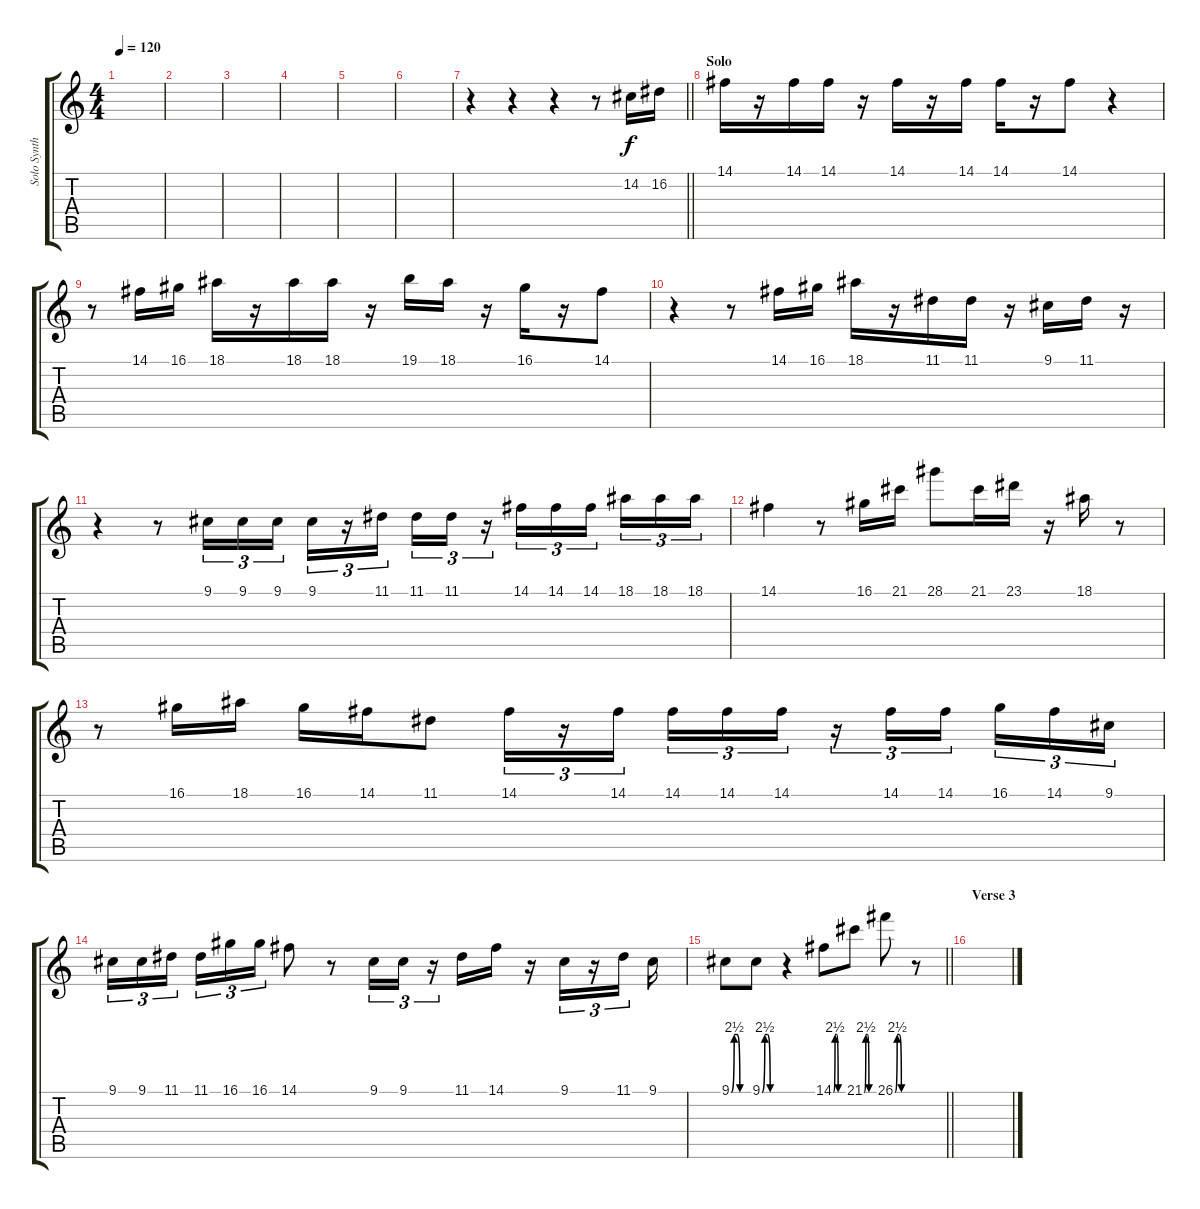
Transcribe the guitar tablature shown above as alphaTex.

\track ("Solo Synth" "Solo Synth") {instrument kalimba}
\staff {score tabs}
\tuning (E4 B3 G3 D3 A2 E2) {hide}
\ts (4 4)
\tempo 120
\clef g2
\ks c
|
|
|
|
|
|
\barLineRight lightlight
r.4 r.4 r.4 r.8 14.2.16 16.2.16 |
\section ("" "Solo")
14.1.16 r.16 14.1.16 14.1.16 r.16 14.1.16 r.16 14.1.16 14.1.16 r.16 14.1.8 r.4 |
r.8 14.1.16 16.1.16 18.1.16 r.16 18.1.16 18.1.16 r.16 19.1.16 18.1.16 r.16 16.1.16 r.16 14.1.8 |
r.4 r.8 14.1.16 16.1.16 18.1.16 r.16 11.1.16 11.1.16 r.16 9.1.16 11.1.16 r.16 |
r.4 r.8 9.1.16{tu (3 2)} 9.1.16{tu (3 2)} 9.1.16{tu (3 2)} 9.1.16{tu (3 2)} r.16{tu (3 2)} 11.1.16{tu (3 2) beam splitsecondary} 11.1.16{tu (3 2)} 11.1.16{tu (3 2)} r.16{tu (3 2)} 14.1.16{tu (3 2)} 14.1.16{tu (3 2)} 14.1.16{tu (3 2) beam splitsecondary} 18.1.16{tu (3 2)} 18.1.16{tu (3 2)} 18.1.16{tu (3 2)} |
14.1.4 r.8 16.1.16 21.1.16 28.1.8 21.1.16 23.1.16 r.16 18.1.16 r.8 |
r.8 16.1.16 18.1.16 16.1.16 14.1.16 11.1.8 14.1.16{tu (3 2)} r.16{tu (3 2)} 14.1.16{tu (3 2) beam splitsecondary} 14.1.16{tu (3 2)} 14.1.16{tu (3 2)} 14.1.16{tu (3 2)} r.16{tu (3 2)} 14.1.16{tu (3 2)} 14.1.16{tu (3 2) beam splitsecondary} 16.1.16{tu (3 2)} 14.1.16{tu (3 2)} 9.1.16{tu (3 2)} |
9.1.16{tu (3 2)} 9.1.16{tu (3 2)} 11.1.16{tu (3 2) beam splitsecondary} 11.1.16{tu (3 2)} 16.1.16{tu (3 2)} 16.1.16{tu (3 2)} 14.1.8 r.8 9.1.16{tu (3 2)} 9.1.16{tu (3 2)} r.16{tu (3 2)} 11.1.16 14.1.16 r.16 9.1.16{tu (3 2)} r.16{tu (3 2)} 11.1.16{tu (3 2)} 9.1.16 |
\barLineRight lightlight
9.1{be (custom 0 0 10 10 20 10 30 0 60 0)}.8 9.1{be (custom 0 0 10 10 20 10 30 0 60 0)}.8 r.4 14.1{be (custom 0 0 10 10 20 10 30 0 60 0)}.8 21.1{be (custom 0 0 10 10 20 10 30 0 60 0)}.8 26.1{be (custom 0 0 10 10 20 10 30 0 60 0)}.8 r.8 |
\section ("" "Verse 3")
